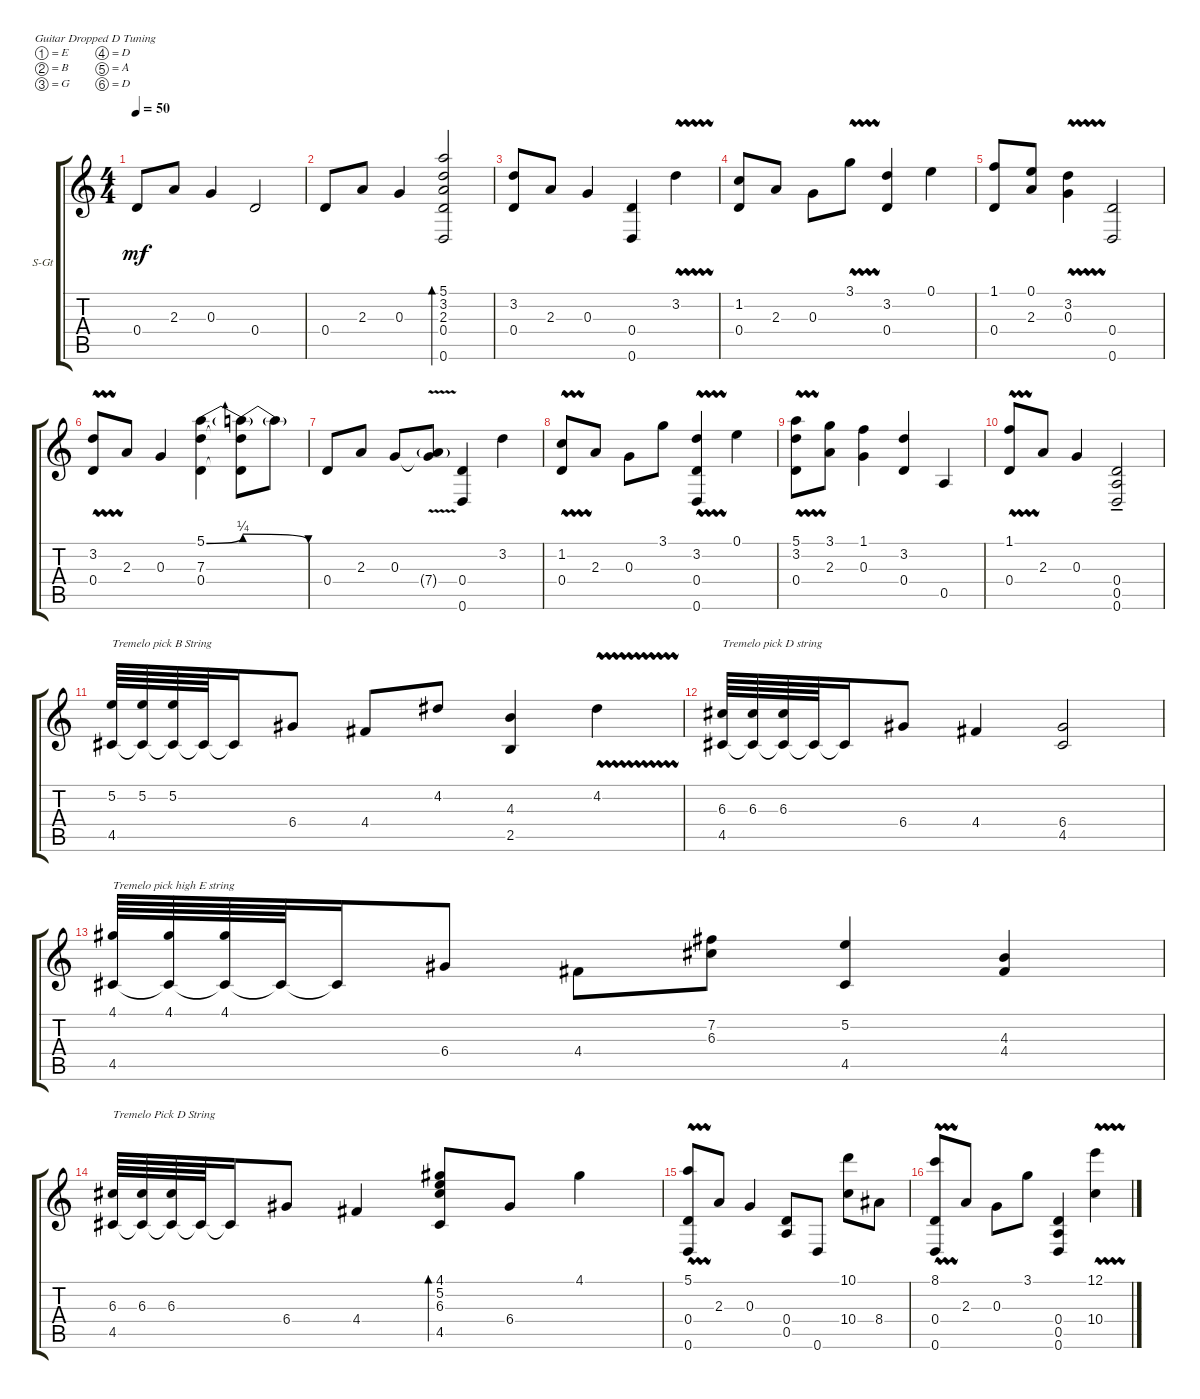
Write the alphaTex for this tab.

\defaultSystemsLayout 4
\bracketExtendMode groupsimilarinstruments
\firstSystemTrackNameOrientation horizontal
\otherSystemsTrackNameOrientation horizontal
\track ("Steel Guitar" "S-Gt") {instrument acousticguitarsteel}
\staff {score tabs}
\tuning (E4 B3 G3 D3 A2 D2)
\ts (4 4)
\tempo 50
\clef g2
\ks c
0.4.8{dy mf instrument acousticguitarsteel} 2.3.8 0.3.4 0.4.2 |
0.4.8 2.3.8 0.3.4 (0.4 3.2 0.6 2.3 5.1).2{bd 172} |
(0.4 3.2).8 2.3.8 0.3.4 (0.4 0.6).4 3.2{vw}.4 |
(0.4 1.2).8 2.3.8 0.3.8 3.1{vw}.8 (0.4 3.2).4 0.1.4 |
(1.1 0.4).8 (2.3 0.1).8 (3.2{vw} 0.3).4 (0.4 0.6).2 |
(0.4 3.2{vw}).8 2.3.8 0.3.4 (0.4 7.3 5.1{be (bend 0 0 15.6 1)}).4 (5.1{be (release 0 1 15 0) t} 7.3{t} 0.4{t}).8 5.1{t}.8 |
0.4.8 2.3.8 0.3.8 (7.4{v g} 0.3{t}).8 (0.4 0.6).4 3.2.4 |
(0.4 1.2{vw}).8 2.3.8 0.3.8 3.1.8 (0.6 0.4 3.2{vw}).4 0.1.4 |
(0.4 5.1{vw} 3.2).8 (2.3 3.1).8 (0.3 1.1).4 (0.4 3.2).4 0.5.4 |
(0.4 1.1{vw}).8 2.3.8 0.3.4 (0.6{ten} 0.5{ten} 0.4{ten}).2 |
(4.5 5.2).64{txt "Tremelo pick B String"} (4.5{t} 5.2).64 (5.2 4.5{t}).64 4.5{t}.64 4.5{t}.16 6.4.8 4.4.8 4.2.8 (2.5 4.3).4 4.2{vw}.4 |
(4.5 6.3).64{txt "Tremelo pick D string"} (6.3 4.5{t}).64 (6.3 4.5{t}).64 4.5{t}.64 4.5{t}.16 6.4.8 4.4.4 (4.5 6.4).2 |
(4.5 4.1).64{txt "Tremelo pick high E string"} (4.1 4.5{t}).64 (4.1 4.5{t}).64 4.5{t}.64 4.5{t}.16 6.4.8 4.4.8 (7.2 6.3).8 (4.5 5.2).4 (4.4 4.3).4 |
(4.5 6.3).64{txt "Tremelo Pick D String"} (4.5{t} 6.3).64 (4.5{t} 6.3).64 4.5{t}.64 4.5{t}.16 6.4.8 4.4.4 (4.5 6.3 5.2 4.1).8{bd 120} 6.4.8 4.1.4 |
(0.6 0.4 5.1{vw}).8 2.3.8 0.3.4 (0.4 0.5).8 0.6.8 (10.4 10.1).8 8.4.8 |
(0.6 8.1{vw} 0.4).8 2.3.8 0.3.8 3.1.8 (0.6 0.4 0.5).4 (12.1{vw} 10.4).4
